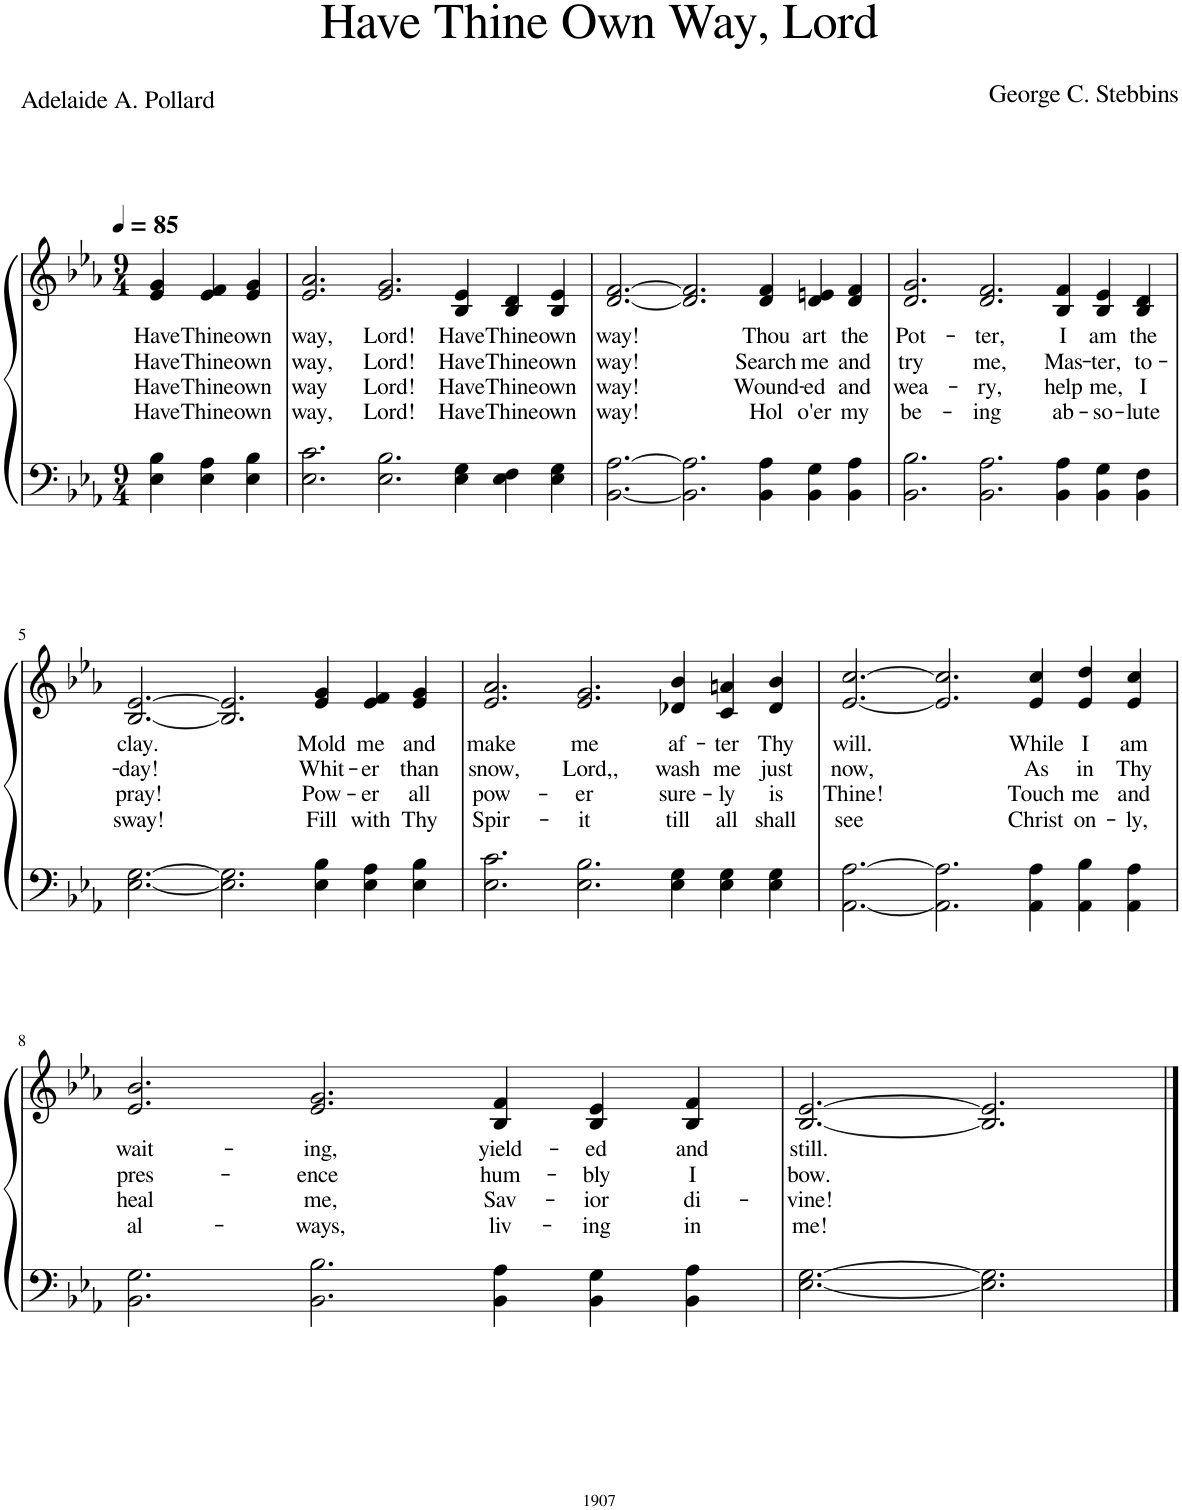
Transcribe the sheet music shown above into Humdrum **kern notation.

**kern	**kern	**text	**text	**text	**text
*part1	*part1	*part1	*part1	*part1	*part1
*staff2	*staff1	*staff1	*staff1	*staff1	*staff1
*I"Piano	*	*	*	*	*
*I'Pno.	*	*	*	*	*
*clefF4	*clefG2	*	*	*	*
*k[b-e-a-]	*k[b-e-a-]	*	*	*	*
*M9/4	*M9/4	*	*	*	*
*MM85	*MM85	*	*	*	*
=1	=1	=1	=1	=1	=1
!	!	!LO:LY:b	!LO:LY:b	!LO:LY:b	!LO:LY:b
4E-\ 4B-\	4e-/ 4g/	Have	Have	Have	Have
!	!	!LO:LY:b	!LO:LY:b	!LO:LY:b	!LO:LY:b
4E-\ 4A-\	4e-/ 4f/	Thine	Thine	Thine	Thine
!	!	!LO:LY:b	!LO:LY:b	!LO:LY:b	!LO:LY:b
4E-\ 4B-\	4e-/ 4g/	own	own	own	own
=2	=2	=2	=2	=2	=2
!	!	!LO:LY:b	!LO:LY:b	!LO:LY:b	!LO:LY:b
2.E-\ 2.c\	2.e-/ 2.a-/	way,	way,	way	way,
!	!	!LO:LY:b	!LO:LY:b	!LO:LY:b	!LO:LY:b
2.E-\ 2.B-\	2.e-/ 2.g/	Lord!	Lord!	Lord!	Lord!
!	!	!LO:LY:b	!LO:LY:b	!LO:LY:b	!LO:LY:b
4E-\ 4G\	4B-/ 4e-/	Have	Have	Have	Have
!	!	!LO:LY:b	!LO:LY:b	!LO:LY:b	!LO:LY:b
4E-\ 4F\	4B-/ 4d/	Thine	Thine	Thine	Thine
!	!	!LO:LY:b	!LO:LY:b	!LO:LY:b	!LO:LY:b
4E-\ 4G\	4B-/ 4e-/	own	own	own	own
=3	=3	=3	=3	=3	=3
!	!	!LO:LY:b	!LO:LY:b	!LO:LY:b	!LO:LY:b
[2.BB-\ [2.A-\	[2.d/ [2.f/	way!	way!	way!	way!
2.BB-\] 2.A-\]	2.d/] 2.f/]	.	.	.	.
!	!	!LO:LY:b	!LO:LY:b	!LO:LY:b	!LO:LY:b
4BB-\ 4A-\	4d/ 4f/	Thou	Search	Wound-	Hol
!	!	!LO:LY:b	!LO:LY:b	!LO:LY:b	!LO:LY:b
4BB-\ 4G\	4d/ 4en/	art	me	-ed	o'er
!	!	!LO:LY:b	!LO:LY:b	!LO:LY:b	!LO:LY:b
4BB-\ 4A-\	4d/ 4f/	the	and	and	my
=4	=4	=4	=4	=4	=4
!	!	!LO:LY:b	!LO:LY:b	!LO:LY:b	!LO:LY:b
2.BB-\ 2.B-\	2.d/ 2.g/	Pot-	try	wea-	be-
!	!	!LO:LY:b	!LO:LY:b	!LO:LY:b	!LO:LY:b
2.BB-\ 2.A-\	2.d/ 2.f/	-ter,	me,	-ry,	-ing
!	!	!LO:LY:b	!LO:LY:b	!LO:LY:b	!LO:LY:b
4BB-\ 4A-\	4B-/ 4f/	I	Mas-	help	ab-
!	!	!LO:LY:b	!LO:LY:b	!LO:LY:b	!LO:LY:b
4BB-\ 4G\	4B-/ 4e-/	am	-ter,	me,	-so-
!	!	!LO:LY:b	!LO:LY:b	!LO:LY:b	!LO:LY:b
4BB-\ 4F\	4B-/ 4d/	the	to-	I	-lute
!!LO:LB:g=z
=5	=5	=5	=5	=5	=5
!	!	!LO:LY:b	!LO:LY:b	!LO:LY:b	!LO:LY:b
[2.E-\ [2.G\	[2.B-/ [2.e-/	clay.	-day!	pray!	sway!
2.E-\] 2.G\]	2.B-/] 2.e-/]	.	.	.	.
!	!	!LO:LY:b	!LO:LY:b	!LO:LY:b	!LO:LY:b
4E-\ 4B-\	4e-/ 4g/	Mold	Whit-	Pow-	Fill
!	!	!LO:LY:b	!LO:LY:b	!LO:LY:b	!LO:LY:b
4E-\ 4A-\	4e-/ 4f/	me	-er	-er	with
!	!	!LO:LY:b	!LO:LY:b	!LO:LY:b	!LO:LY:b
4E-\ 4B-\	4e-/ 4g/	and	than	all	Thy
=6	=6	=6	=6	=6	=6
!	!	!LO:LY:b	!LO:LY:b	!LO:LY:b	!LO:LY:b
2.E-\ 2.c\	2.e-/ 2.a-/	make	snow,	pow-	Spir-
!	!	!LO:LY:b	!LO:LY:b	!LO:LY:b	!LO:LY:b
2.E-\ 2.B-\	2.e-/ 2.g/	me	Lord,,	-er	-it
!	!	!LO:LY:b	!LO:LY:b	!LO:LY:b	!LO:LY:b
4E-\ 4G\	4d-X/ 4b-/	af-	wash	sure-	till
!	!	!LO:LY:b	!LO:LY:b	!LO:LY:b	!LO:LY:b
4E-\ 4G\	4c/ 4an/	-ter	me	-ly	all
!	!	!LO:LY:b	!LO:LY:b	!LO:LY:b	!LO:LY:b
4E-\ 4G\	4d-/ 4b-/	Thy	just	is	shall
=7	=7	=7	=7	=7	=7
!	!	!LO:LY:b	!LO:LY:b	!LO:LY:b	!LO:LY:b
[2.AA-\ [2.A-\	[2.e-/ [2.cc/	will.	now,	Thine!	see
2.AA-\] 2.A-\]	2.e-/] 2.cc/]	.	.	.	.
!	!	!LO:LY:b	!LO:LY:b	!LO:LY:b	!LO:LY:b
4AA-\ 4A-\	4e-/ 4cc/	While	As	Touch	Christ
!	!	!LO:LY:b	!LO:LY:b	!LO:LY:b	!LO:LY:b
4AA-\ 4B-\	4e-/ 4dd/	I	in	me	on-
!	!	!LO:LY:b	!LO:LY:b	!LO:LY:b	!LO:LY:b
4AA-\ 4A-\	4e-/ 4cc/	am	Thy	and	-ly,
!!LO:LB:g=z
=8	=8	=8	=8	=8	=8
!	!	!LO:LY:b	!LO:LY:b	!LO:LY:b	!LO:LY:b
2.BB-\ 2.G\	2.e-/ 2.b-/	wait-	pres-	heal	al-
!	!	!LO:LY:b	!LO:LY:b	!LO:LY:b	!LO:LY:b
2.BB-\ 2.B-\	2.e-/ 2.g/	-ing,	-ence	me,	-ways,
!	!	!LO:LY:b	!LO:LY:b	!LO:LY:b	!LO:LY:b
4BB-\ 4A-\	4B-/ 4f/	yield-	hum-	Sav-	liv-
!	!	!LO:LY:b	!LO:LY:b	!LO:LY:b	!LO:LY:b
4BB-\ 4G\	4B-/ 4e-/	-ed	-bly	-ior	-ing
!	!	!LO:LY:b	!LO:LY:b	!LO:LY:b	!LO:LY:b
4BB-\ 4A-\	4B-/ 4f/	and	I	di-	in
=9	=9	=9	=9	=9	=9
!	!	!LO:LY:b	!LO:LY:b	!LO:LY:b	!LO:LY:b
[2.E-\ [2.G\	[2.B-/ [2.e-/	still.	bow.	-vine!	me!
2.E-\] 2.G\]	2.B-/] 2.e-/]	.	.	.	.
==	==	==	==	==	==
*-	*-	*-	*-	*-	*-
